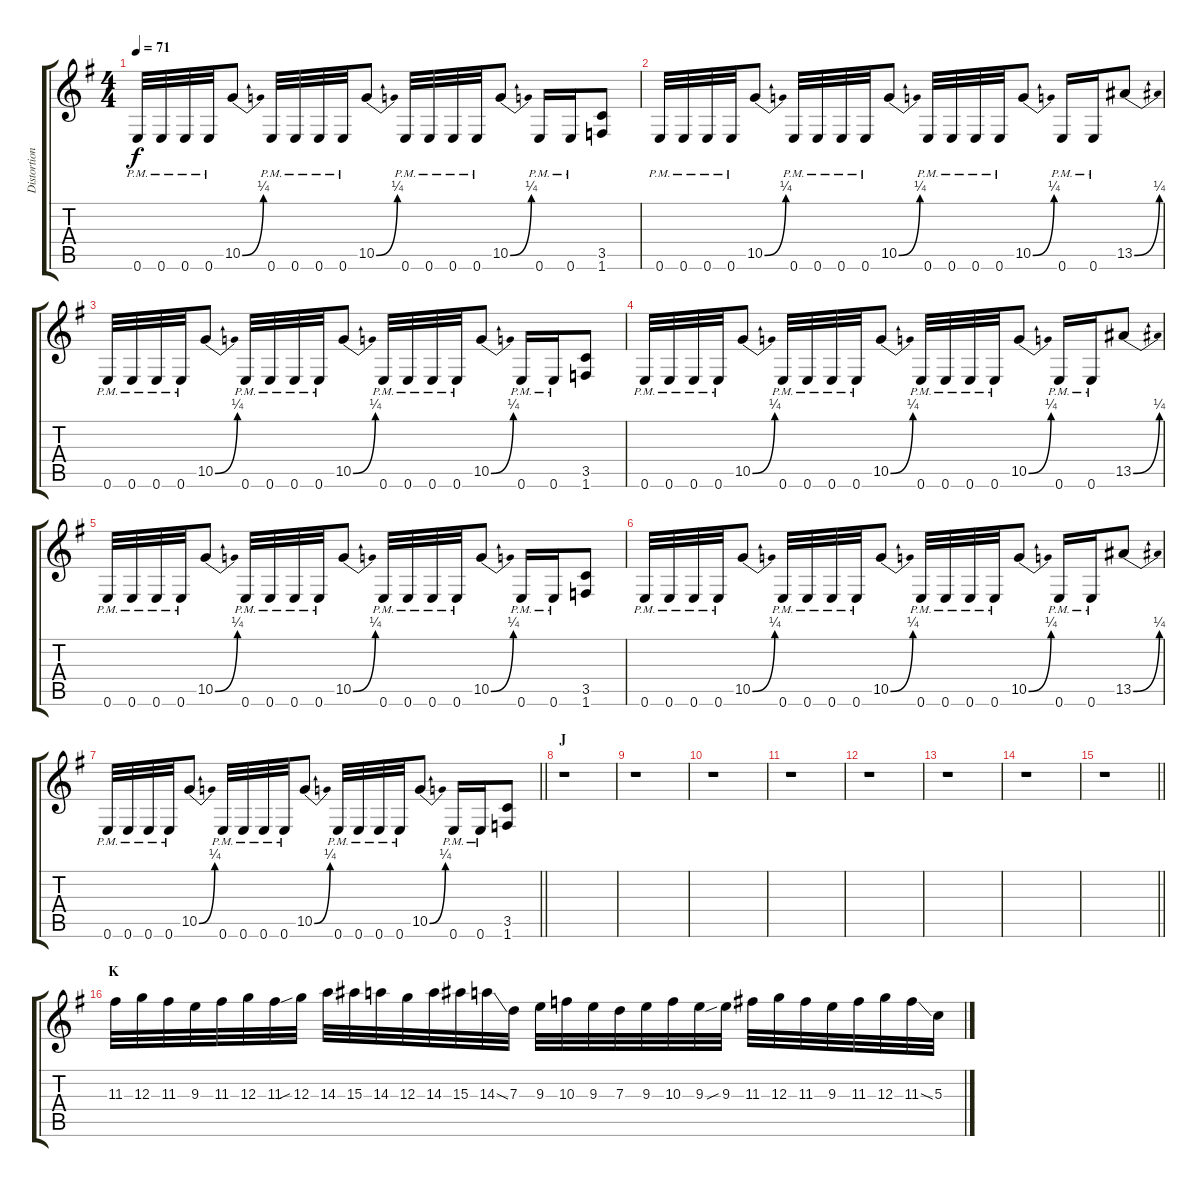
\track ("Distortion 3" "Distortion") {instrument distortionguitar}
\staff {score tabs}
\tuning (E4 B3 G3 D3 A2 E2) {hide}
\ts (4 4)
\tempo 71
\clef g2
\ks g
0.6{pm}.32{dy f} 0.6{pm}.32 0.6{pm}.32 0.6{pm}.32 10.5{be (bend 0 0 60 1)}.8 0.6{pm}.32 0.6{pm}.32 0.6{pm}.32 0.6{pm}.32 10.5{be (bend 0 0 60 1)}.8 0.6{pm}.32 0.6{pm}.32 0.6{pm}.32 0.6{pm}.32 10.5{be (bend 0 0 60 1)}.8 0.6{pm}.16 0.6{pm}.16 (3.5 1.6).8 |
0.6{pm}.32 0.6{pm}.32 0.6{pm}.32 0.6{pm}.32 10.5{be (bend 0 0 60 1)}.8 0.6{pm}.32 0.6{pm}.32 0.6{pm}.32 0.6{pm}.32 10.5{be (bend 0 0 60 1)}.8 0.6{pm}.32 0.6{pm}.32 0.6{pm}.32 0.6{pm}.32 10.5{be (bend 0 0 60 1)}.8 0.6{pm}.16 0.6{pm}.16 13.5{be (bend 0 0 60 1)}.8 |
0.6{pm}.32 0.6{pm}.32 0.6{pm}.32 0.6{pm}.32 10.5{be (bend 0 0 60 1)}.8 0.6{pm}.32 0.6{pm}.32 0.6{pm}.32 0.6{pm}.32 10.5{be (bend 0 0 60 1)}.8 0.6{pm}.32 0.6{pm}.32 0.6{pm}.32 0.6{pm}.32 10.5{be (bend 0 0 60 1)}.8 0.6{pm}.16 0.6{pm}.16 (3.5 1.6).8 |
0.6{pm}.32 0.6{pm}.32 0.6{pm}.32 0.6{pm}.32 10.5{be (bend 0 0 60 1)}.8 0.6{pm}.32 0.6{pm}.32 0.6{pm}.32 0.6{pm}.32 10.5{be (bend 0 0 60 1)}.8 0.6{pm}.32 0.6{pm}.32 0.6{pm}.32 0.6{pm}.32 10.5{be (bend 0 0 60 1)}.8 0.6{pm}.16 0.6{pm}.16 13.5{be (bend 0 0 60 1)}.8 |
0.6{pm}.32 0.6{pm}.32 0.6{pm}.32 0.6{pm}.32 10.5{be (bend 0 0 60 1)}.8 0.6{pm}.32 0.6{pm}.32 0.6{pm}.32 0.6{pm}.32 10.5{be (bend 0 0 60 1)}.8 0.6{pm}.32 0.6{pm}.32 0.6{pm}.32 0.6{pm}.32 10.5{be (bend 0 0 60 1)}.8 0.6{pm}.16 0.6{pm}.16 (3.5 1.6).8 |
0.6{pm}.32 0.6{pm}.32 0.6{pm}.32 0.6{pm}.32 10.5{be (bend 0 0 60 1)}.8 0.6{pm}.32 0.6{pm}.32 0.6{pm}.32 0.6{pm}.32 10.5{be (bend 0 0 60 1)}.8 0.6{pm}.32 0.6{pm}.32 0.6{pm}.32 0.6{pm}.32 10.5{be (bend 0 0 60 1)}.8 0.6{pm}.16 0.6{pm}.16 13.5{be (bend 0 0 60 1)}.8 |
\barLineRight lightlight
0.6{pm}.32 0.6{pm}.32 0.6{pm}.32 0.6{pm}.32 10.5{be (bend 0 0 60 1)}.8 0.6{pm}.32 0.6{pm}.32 0.6{pm}.32 0.6{pm}.32 10.5{be (bend 0 0 60 1)}.8 0.6{pm}.32 0.6{pm}.32 0.6{pm}.32 0.6{pm}.32 10.5{be (bend 0 0 60 1)}.8 0.6{pm}.16 0.6{pm}.16 (3.5 1.6).8 |
\section ("" "J")
r.1 |
r.1 |
r.1 |
r.1 |
r.1 |
r.1 |
r.1 |
\barLineRight lightlight
r.1 |
\section ("" "K")
11.3.32 12.3.32 11.3.32 9.3.32 11.3.32 12.3.32 11.3.32 12.3{sib}.32 14.3.32 15.3.32 14.3.32 12.3.32 14.3.32 15.3.32 14.3{ss}.32 7.3.32 9.3.32 10.3.32 9.3.32 7.3.32 9.3.32 10.3.32 9.3.32 9.3{sib}.32 11.3.32 12.3.32 11.3.32 9.3.32 11.3.32 12.3.32 11.3{ss}.32 5.3.32
